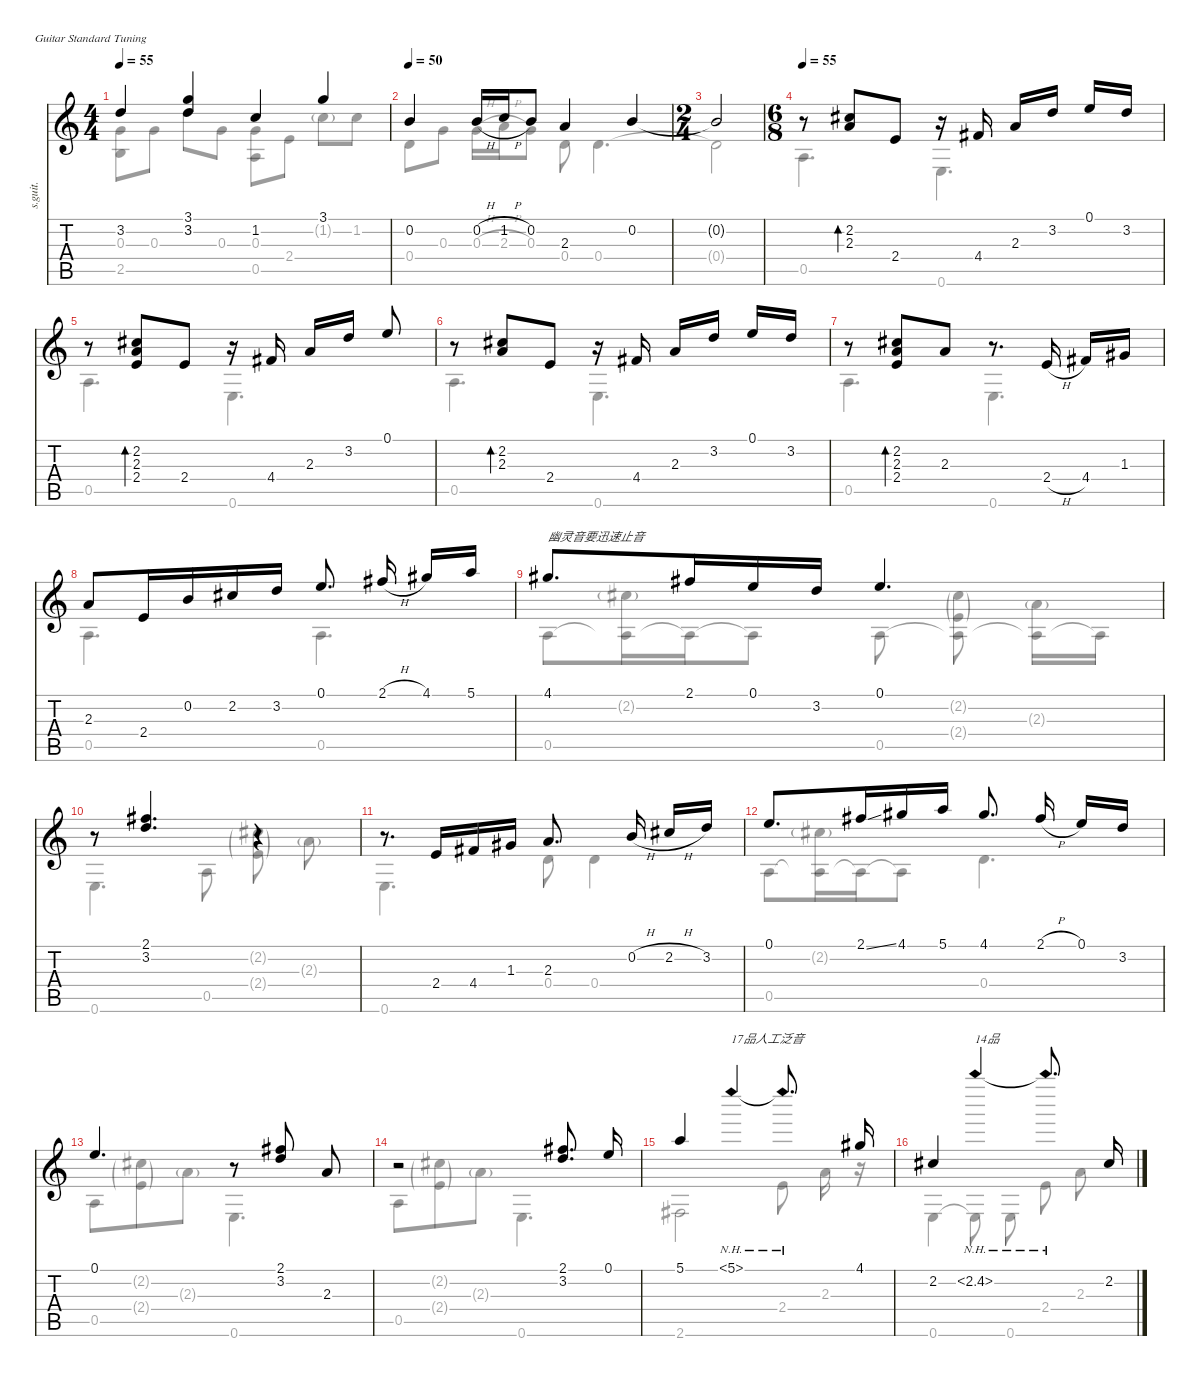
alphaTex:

\defaultSystemsLayout 4
\hideDynamics
\bracketExtendMode nobrackets
\otherSystemsTrackNameOrientation horizontal
\track ("" "s.guit.") {instrument acousticguitarsteel}
\staff {score tabs}
\tuning (E4 B3 G3 D3 A2 E2)
\voice
\ts (4 4)
\tempo 55
\clef g2
\ks c
3.2.4{dy ff beam Up} (3.1 3.2).4{dy f beam Up} 1.2.4{beam Up} 3.1.4{beam Up} |
\tempo 50
0.2.4{dy ff beam Up} 0.2{h}.16{beam Up} 1.2{h}.16{beam Up} 0.2.8{dy f beam Up} 2.3.4{beam Up} 0.2.4{beam Up} |
\ts (2 4)
\beaming (8 1 1 1 1)
0.2{t}.2{beam Up} |
\ts (6 8)
\beaming (8 3 1 1 1)
\tempo 55
r.8{beam Up} (2.2{acc #} 2.3).8{bd 120 beam Up} 2.4.8{beam Up} r.16{beam Up} 4.4{acc #}.16{dy ff beam Up} 2.3.16{dy f beam Up} 3.2.16{beam Up} 0.1.16{beam Up} 3.2.16{beam Up} |
r.8{beam Up} (2.2{acc #} 2.3 2.4).8{bd 120 beam Up} 2.4.8{beam Up} r.16{beam Up} 4.4{acc #}.16{beam Up} 2.3.16{beam Up} 3.2.16{beam Up} 0.1.8{beam Up} |
r.8{beam Up} (2.2{acc #} 2.3).8{bd 120 beam Up} 2.4.8{beam Up} r.16{beam Up} 4.4{acc #}.16{beam Up} 2.3.16{beam Up} 3.2.16{beam Up} 0.1.16{beam Up} 3.2.16{beam Up} |
r.8{beam Up} (2.2{acc #} 2.3 2.4).8{bd 120 beam Up} 2.3.8{beam Up} r.8{d beam Up} 2.4{h}.16{beam Up} 4.4{acc #}.16{dy ff beam Up} 1.3{acc #}.16{dy f beam Up} |
2.3.8{dy ff beam Up} 2.4.16{beam Up} 0.2.16{beam Up} 2.2{acc #}.16{beam Up} 3.2.16{beam Up} 0.1.8{d beam Up} 2.1{h acc #}.16{dy f beam Up} 4.1{acc #}.16{beam Up} 5.1.16{beam Up} |
4.1{acc #}.8{d txt "幽灵音要迅速止音" dy ff beam Up} 2.1{acc #}.16{beam Up} 0.1.16{beam Up} 3.2.16{dy f beam Up} 0.1.4{d beam Up} |
r.8{beam Up} (2.1{acc #} 3.2).4{d beam Up} r.4{beam Up} |
r.8{d beam Up} 2.4.16{beam Up} 4.4{acc #}.16{beam Up} 1.3{acc #}.16{beam Up} 2.3.8{d beam Up} 0.2{h}.16{beam Up} 2.2{h acc #}.16{beam Up} 3.2.16{beam Up} |
0.1.8{d beam Up} 2.1{ss acc #}.16{beam Up} 4.1{acc #}.16{beam Up} 5.1.16{beam Up} 4.1{acc #}.8{d beam Up} 2.1{h acc #}.16{beam Up} 0.1.16{beam Up} 3.2.16{beam Up} |
0.1.4{d beam Up} r.8{beam Up} (2.1{acc #} 3.2).8{beam Up} 2.3.8{beam Up} |
r.2{beam Up} (2.1{acc #} 3.2).8{d beam Up} 0.1.16{beam Up} |
5.1.4{beam Up} 5.1{nh}.4{txt "17品人工泛音" beam Up} 5.1{nh t}.8{d beam Up} 4.1{acc #}.16{beam Up} |
2.2{acc #}.4{beam Up} 2.2{nh acc #}.4{txt "14品" beam Up} 2.2{nh t acc #}.8{d beam Up} 2.2{acc #}.16{beam Up}
\voice
\clef g2
\ottava regular
\simile none
\ks c
(0.3 2.5).8{dy f beam Down} 0.3.8{beam Down} 3.2.8{beam Down} 0.3.8{beam Down} (0.3 0.5).8{beam Down} 2.4.8{beam Down} 1.2{g}.8{dy mf beam Down} 1.2.8{dy f beam Down} |
0.4.8{beam Down} 0.3.8{beam Down} 0.3{h}.16{beam Down} 2.3{h}.16{beam Down} 0.3.8{beam Down} 0.4.8{beam Down} 0.4.4{d beam Down} |
0.4{t}.2{beam Down} |
0.5.4{d beam Down} 0.6.4{d beam Down} |
0.5.4{d beam Down} 0.6.4{d beam Down} |
0.5.4{d beam Down} 0.6.4{d beam Down} |
0.5.4{d beam Down} 0.6.4{d beam Down} |
0.5.4{d beam Down} 0.5.4{d beam Down} |
0.5.8{beam Down} (2.2{g acc #} 0.5{t}).16{dy mf beam Down} 0.5{t}.16{beam Down} 0.5{t}.8{dy f beam Down} 0.5.8{beam Down} (2.2{g acc #} 2.4{g} 0.5{t}).8{dy mf beam Down} (2.3{g} 0.5{t}).16{beam Down} 0.5{t}.16{dy f beam Down} |
0.6.4{d beam Down} 0.5.8{beam Down} (2.2{g acc #} 2.4{g}).8{dy mf beam Down} 2.3{g}.8{beam Down} |
0.6.4{d dy f beam Down} 0.4.8{beam Down} 0.4.4{beam Down} |
0.5.8{beam Down} (2.2{g acc #} 0.5{t}).16{dy mf beam Down} 0.5{t}.16{beam Down} 0.5{t}.8{dy f beam Down} 0.4.4{d beam Down} |
0.5.8{beam Down} (2.2{g acc #} 2.4{g}).8{dy mf beam Down} 2.3{g}.8{beam Down} 0.6.4{d dy f beam Down} |
0.5.8{beam Down} (2.2{g acc #} 2.4{g}).8{dy mf beam Down} 2.3{g}.8{beam Down} 0.6.4{d dy f beam Down} |
2.6{acc #}.2{beam Down} 2.4.8{beam Down} 2.3.16{beam Down} r.16{beam Down} |
0.6.4{beam Down} 0.6{t}.8{beam Down} 0.6.8{beam Down} 2.4.8{beam Down} 2.3.8{beam Down}
